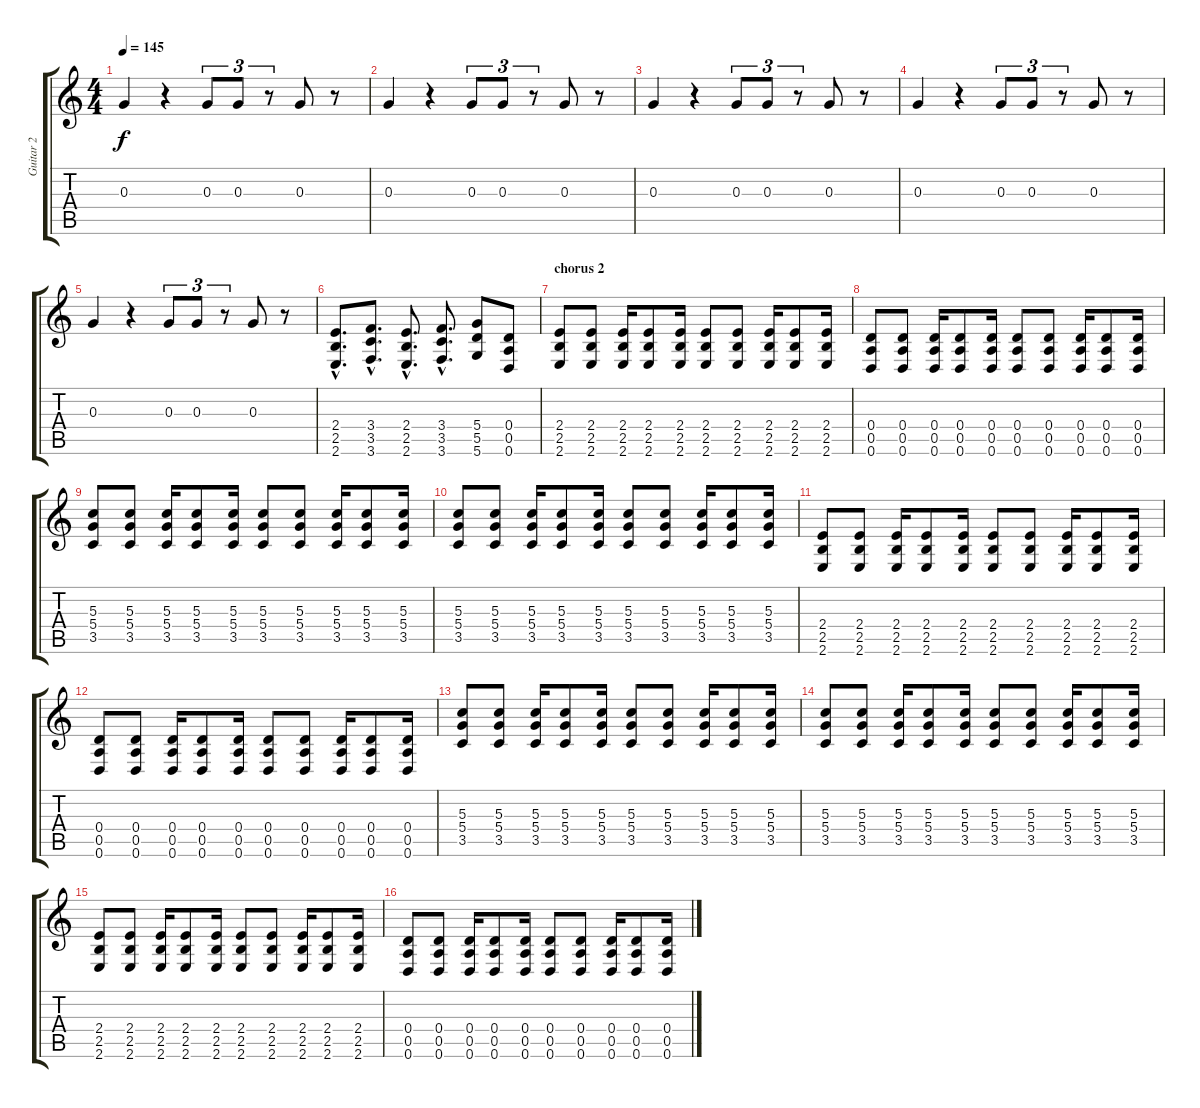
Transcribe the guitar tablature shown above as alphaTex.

\track ("Guitar 2" "Guitar 2") {instrument overdrivenguitar}
\staff {score tabs}
\tuning (E4 B3 G3 D3 A2 D2) {hide}
\ts (4 4)
\tempo 145
\clef g2
\ks c
0.3.4{dy f} r.4 0.3.8{tu (3 2)} 0.3.8{tu (3 2)} r.8{tu (3 2)} 0.3.8 r.8 |
0.3.4 r.4 0.3.8{tu (3 2)} 0.3.8{tu (3 2)} r.8{tu (3 2)} 0.3.8 r.8 |
0.3.4 r.4 0.3.8{tu (3 2)} 0.3.8{tu (3 2)} r.8{tu (3 2)} 0.3.8 r.8 |
0.3.4 r.4 0.3.8{tu (3 2)} 0.3.8{tu (3 2)} r.8{tu (3 2)} 0.3.8 r.8 |
0.3.4 r.4 0.3.8{tu (3 2)} 0.3.8{tu (3 2)} r.8{tu (3 2)} 0.3.8 r.8 |
(2.4{hac} 2.5{hac} 2.6{hac}).8{d} (3.4{hac} 3.5{hac} 3.6{hac}).8{d} (2.4{hac} 2.5{hac} 2.6{hac}).8{d} (3.4{hac} 3.5{hac} 3.6{hac}).8{d} (5.4 5.5 5.6).8 (0.4 0.5 0.6).8 |
\section ("" "chorus 2")
(2.4 2.5 2.6).8 (2.4 2.5 2.6).8 (2.4 2.5 2.6).16 (2.4 2.5 2.6).8 (2.4 2.5 2.6).16 (2.4 2.5 2.6).8 (2.4 2.5 2.6).8 (2.4 2.5 2.6).16 (2.4 2.5 2.6).8 (2.4 2.5 2.6).16 |
(0.4 0.5 0.6).8 (0.4 0.5 0.6).8 (0.4 0.5 0.6).16 (0.4 0.5 0.6).8 (0.4 0.5 0.6).16 (0.4 0.5 0.6).8 (0.4 0.5 0.6).8 (0.4 0.5 0.6).16 (0.4 0.5 0.6).8 (0.4 0.5 0.6).16 |
(5.3 5.4 3.5).8 (5.3 5.4 3.5).8 (5.3 5.4 3.5).16 (5.3 5.4 3.5).8 (5.3 5.4 3.5).16 (5.3 5.4 3.5).8 (5.3 5.4 3.5).8 (5.3 5.4 3.5).16 (5.3 5.4 3.5).8 (5.3 5.4 3.5).16 |
(5.3 5.4 3.5).8 (5.3 5.4 3.5).8 (5.3 5.4 3.5).16 (5.3 5.4 3.5).8 (5.3 5.4 3.5).16 (5.3 5.4 3.5).8 (5.3 5.4 3.5).8 (5.3 5.4 3.5).16 (5.3 5.4 3.5).8 (5.3 5.4 3.5).16 |
(2.4 2.5 2.6).8 (2.4 2.5 2.6).8 (2.4 2.5 2.6).16 (2.4 2.5 2.6).8 (2.4 2.5 2.6).16 (2.4 2.5 2.6).8 (2.4 2.5 2.6).8 (2.4 2.5 2.6).16 (2.4 2.5 2.6).8 (2.4 2.5 2.6).16 |
(0.4 0.5 0.6).8 (0.4 0.5 0.6).8 (0.4 0.5 0.6).16 (0.4 0.5 0.6).8 (0.4 0.5 0.6).16 (0.4 0.5 0.6).8 (0.4 0.5 0.6).8 (0.4 0.5 0.6).16 (0.4 0.5 0.6).8 (0.4 0.5 0.6).16 |
(5.3 5.4 3.5).8 (5.3 5.4 3.5).8 (5.3 5.4 3.5).16 (5.3 5.4 3.5).8 (5.3 5.4 3.5).16 (5.3 5.4 3.5).8 (5.3 5.4 3.5).8 (5.3 5.4 3.5).16 (5.3 5.4 3.5).8 (5.3 5.4 3.5).16 |
(5.3 5.4 3.5).8 (5.3 5.4 3.5).8 (5.3 5.4 3.5).16 (5.3 5.4 3.5).8 (5.3 5.4 3.5).16 (5.3 5.4 3.5).8 (5.3 5.4 3.5).8 (5.3 5.4 3.5).16 (5.3 5.4 3.5).8 (5.3 5.4 3.5).16 |
(2.4 2.5 2.6).8 (2.4 2.5 2.6).8 (2.4 2.5 2.6).16 (2.4 2.5 2.6).8 (2.4 2.5 2.6).16 (2.4 2.5 2.6).8 (2.4 2.5 2.6).8 (2.4 2.5 2.6).16 (2.4 2.5 2.6).8 (2.4 2.5 2.6).16 |
(0.4 0.5 0.6).8 (0.4 0.5 0.6).8 (0.4 0.5 0.6).16 (0.4 0.5 0.6).8 (0.4 0.5 0.6).16 (0.4 0.5 0.6).8 (0.4 0.5 0.6).8 (0.4 0.5 0.6).16 (0.4 0.5 0.6).8 (0.4 0.5 0.6).16
